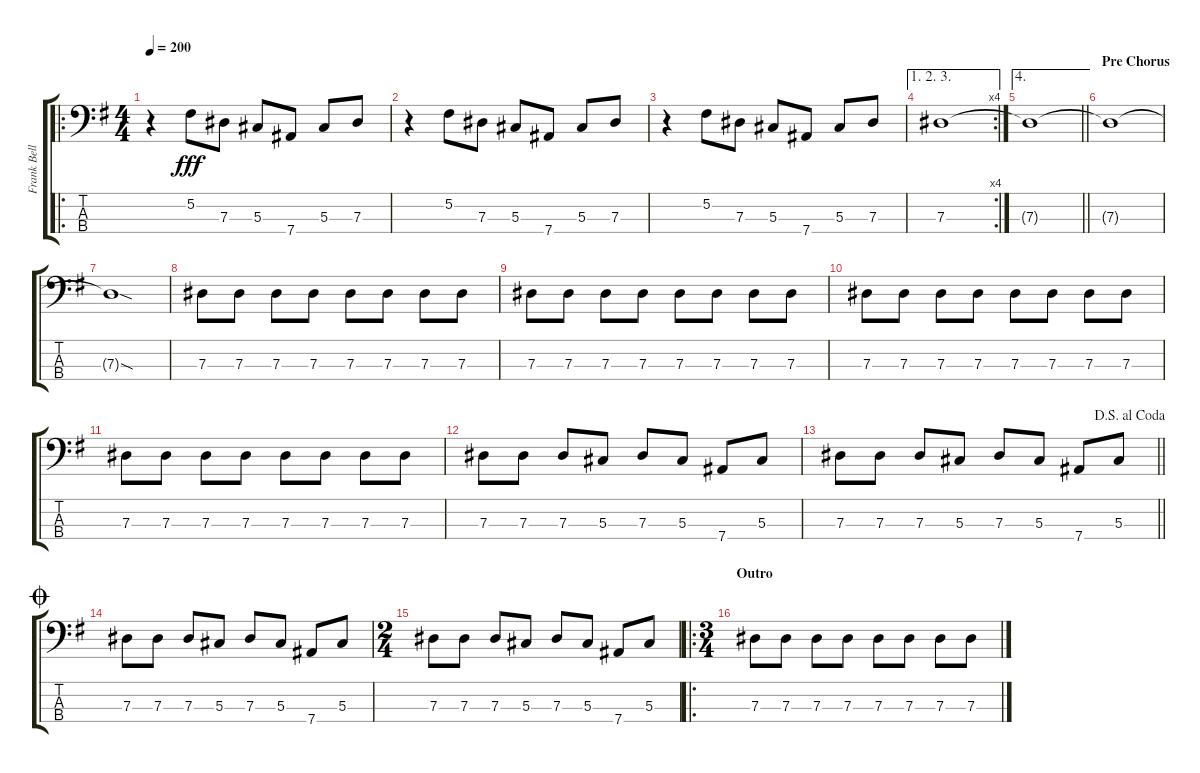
\track ("Frank Bello" "Frank Bell") {instrument electricbassfinger}
\staff {score tabs}
\tuning (Gb2 Db2 Ab1 Eb1) {hide}
\ro
\ts (4 4)
\tempo 200
\clef f4
\ks g
r.4{dy fff} 5.2.8 7.3.8 5.3.8 7.4.8 5.3.8 7.3.8 |
r.4 5.2.8 7.3.8 5.3.8 7.4.8 5.3.8 7.3.8 |
r.4 5.2.8 7.3.8 5.3.8 7.4.8 5.3.8 7.3.8 |
\ae (1 2 3)
\rc 4
7.3.1 |
\ae 4
\barLineRight lightlight
7.3{t}.1 |
\section ("" "Pre Chorus")
7.3{t}.1 |
7.3{sod t}.1 |
7.3.8 7.3.8 7.3.8 7.3.8 7.3.8 7.3.8 7.3.8 7.3.8 |
7.3.8 7.3.8 7.3.8 7.3.8 7.3.8 7.3.8 7.3.8 7.3.8 |
7.3.8 7.3.8 7.3.8 7.3.8 7.3.8 7.3.8 7.3.8 7.3.8 |
7.3.8 7.3.8 7.3.8 7.3.8 7.3.8 7.3.8 7.3.8 7.3.8 |
7.3.8 7.3.8 7.3.8 5.3.8 7.3.8 5.3.8 7.4.8 5.3.8 |
\jump dalsegnoalcoda
\barLineRight lightlight
7.3.8 7.3.8 7.3.8 5.3.8 7.3.8 5.3.8 7.4.8 5.3.8 |
\jump coda
7.3.8 7.3.8 7.3.8 5.3.8 7.3.8 5.3.8 7.4.8 5.3.8 |
\ts (2 4)
7.3.8 7.3.8 7.3.8 5.3.8 7.3.8 5.3.8 7.4.8 5.3.8 |
\ro
\ts (3 4)
\section ("" "Outro")
7.3.8 7.3.8 7.3.8 7.3.8 7.3.8 7.3.8 7.3.8 7.3.8
